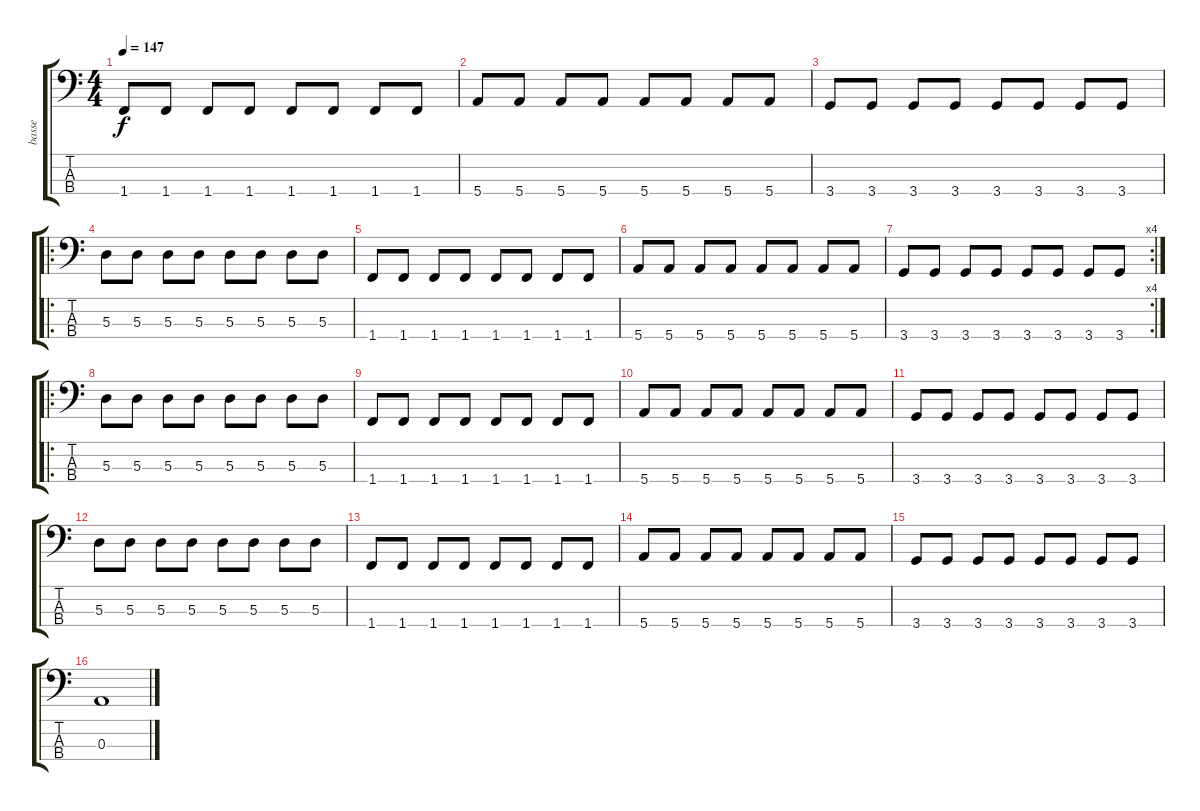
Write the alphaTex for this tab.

\track ("basse" "basse") {instrument electricbassfinger}
\staff {score tabs}
\tuning (G2 D2 A1 E1) {hide}
\ts (4 4)
\tempo 147
\clef f4
\ks c
1.4.8{dy f} 1.4.8 1.4.8 1.4.8 1.4.8 1.4.8 1.4.8 1.4.8 |
5.4.8 5.4.8 5.4.8 5.4.8 5.4.8 5.4.8 5.4.8 5.4.8 |
3.4.8 3.4.8 3.4.8 3.4.8 3.4.8 3.4.8 3.4.8 3.4.8 |
\ro
5.3.8 5.3.8 5.3.8 5.3.8 5.3.8 5.3.8 5.3.8 5.3.8 |
1.4.8 1.4.8 1.4.8 1.4.8 1.4.8 1.4.8 1.4.8 1.4.8 |
5.4.8 5.4.8 5.4.8 5.4.8 5.4.8 5.4.8 5.4.8 5.4.8 |
\rc 4
3.4.8 3.4.8 3.4.8 3.4.8 3.4.8 3.4.8 3.4.8 3.4.8 |
\ro
5.3.8 5.3.8 5.3.8 5.3.8 5.3.8 5.3.8 5.3.8 5.3.8 |
1.4.8 1.4.8 1.4.8 1.4.8 1.4.8 1.4.8 1.4.8 1.4.8 |
5.4.8 5.4.8 5.4.8 5.4.8 5.4.8 5.4.8 5.4.8 5.4.8 |
3.4.8 3.4.8 3.4.8 3.4.8 3.4.8 3.4.8 3.4.8 3.4.8 |
5.3.8 5.3.8 5.3.8 5.3.8 5.3.8 5.3.8 5.3.8 5.3.8 |
1.4.8 1.4.8 1.4.8 1.4.8 1.4.8 1.4.8 1.4.8 1.4.8 |
5.4.8 5.4.8 5.4.8 5.4.8 5.4.8 5.4.8 5.4.8 5.4.8 |
3.4.8 3.4.8 3.4.8 3.4.8 3.4.8 3.4.8 3.4.8 3.4.8 |
0.3.1
